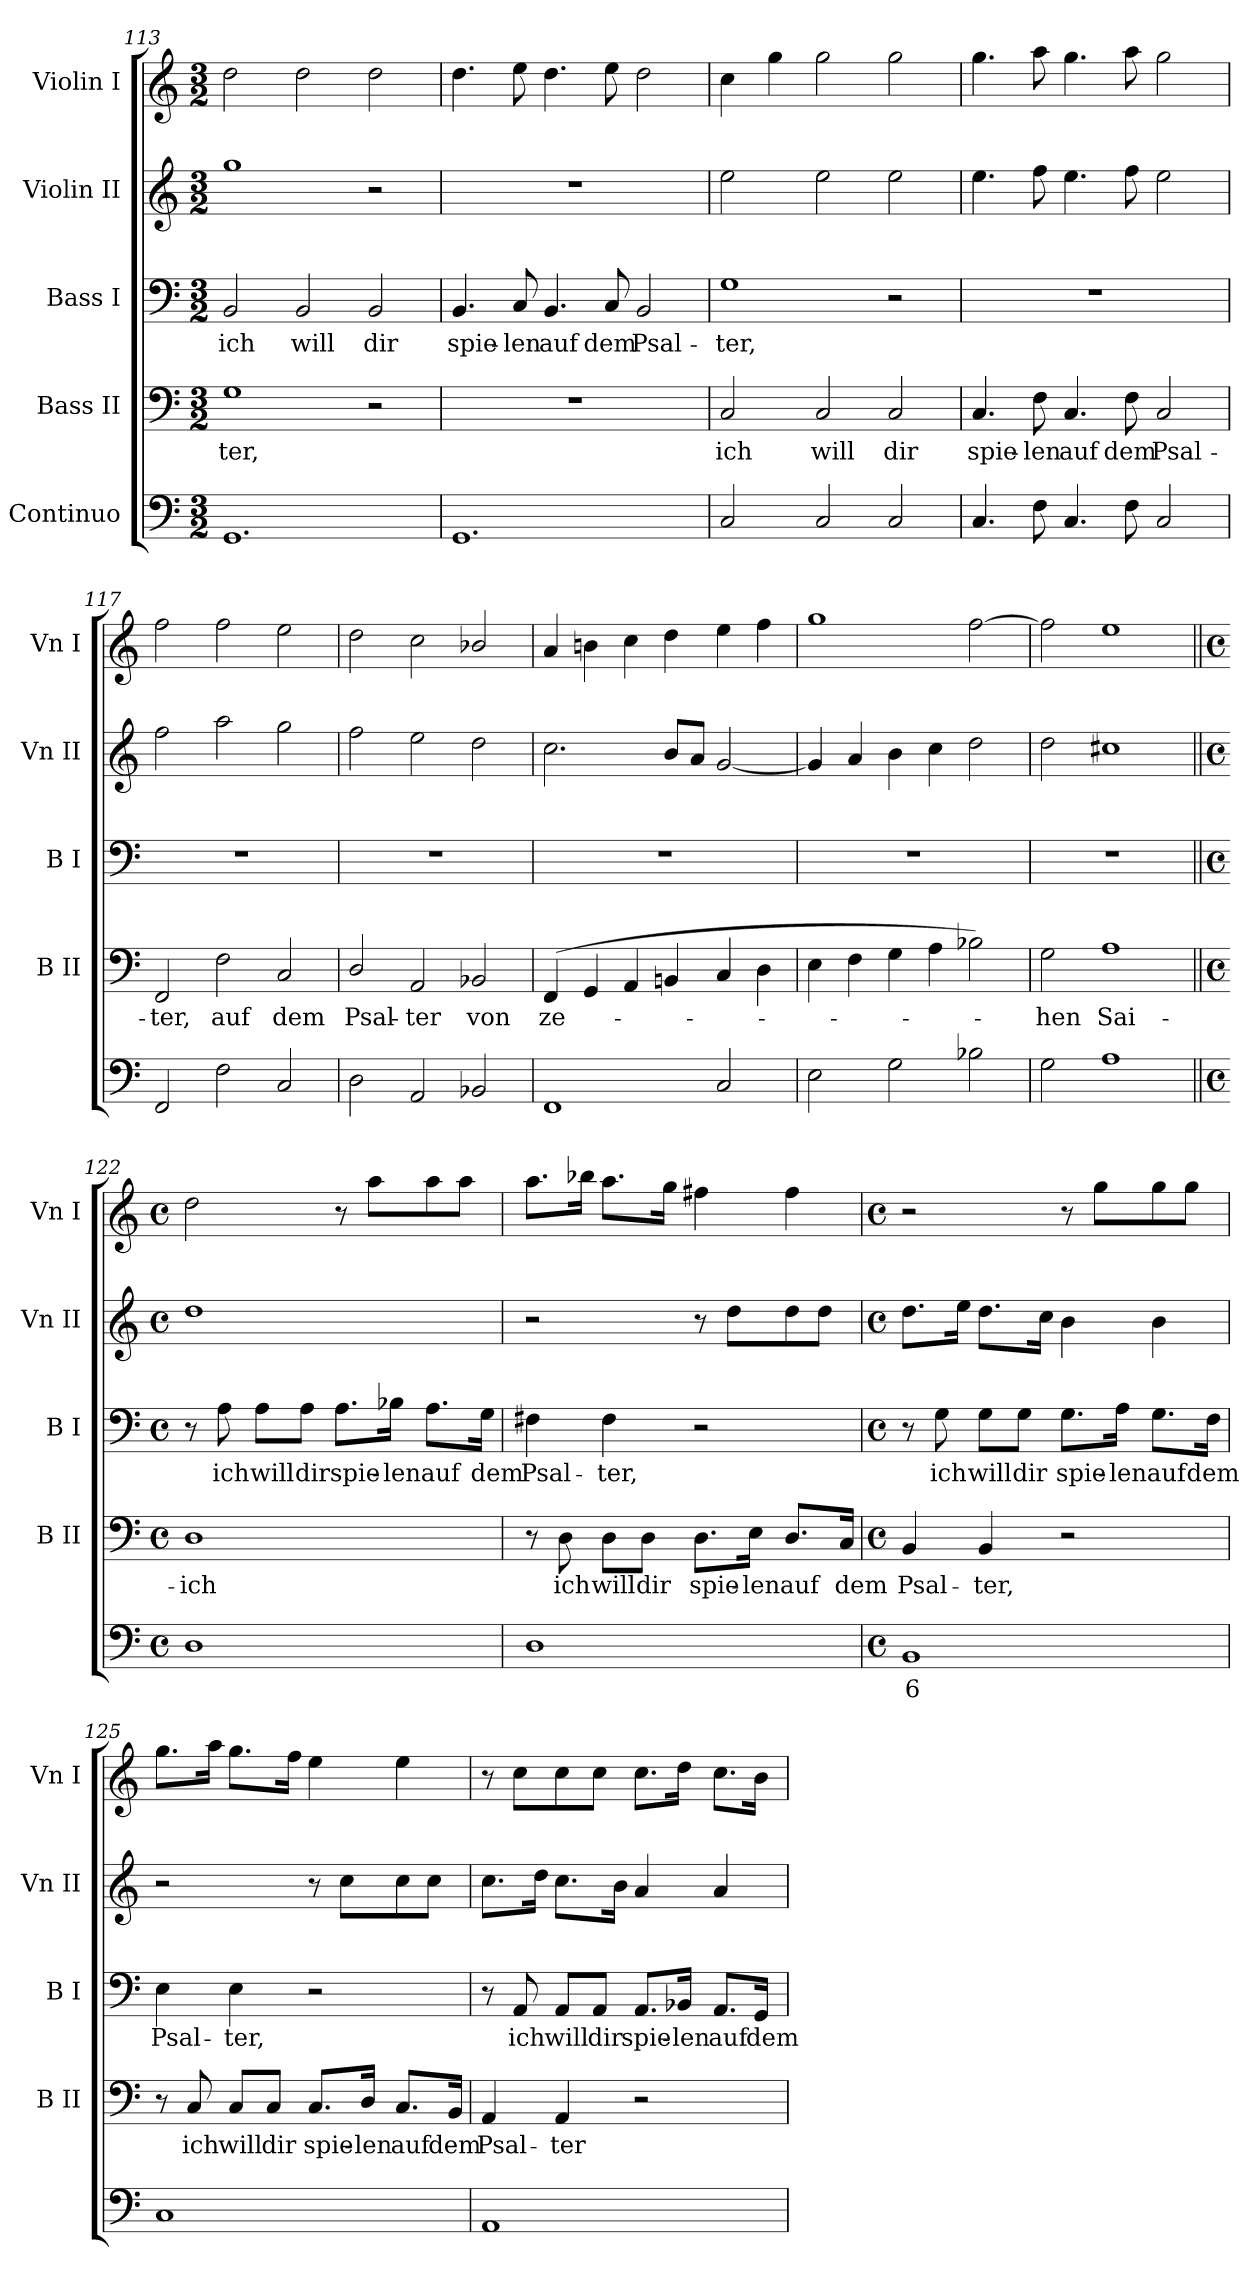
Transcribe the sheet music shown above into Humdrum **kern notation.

**kern	**text	**kern	**text	**kern	**text	**kern	**kern
*part5	*part5	*part4	*part4	*part3	*part3	*part2	*part1
*staff5	*staff5	*staff4	*staff4	*staff3	*staff3	*staff2	*staff1
*I"Continuo	*	*I"Bass II	*	*I"Bass I	*	*I"Violin II	*I"Violin I
*	*	*I'B II	*	*I'B I	*	*I'Vn II	*I'Vn I
!!LO:LB:g=z
*clefF4	*	*clefF4	*	*clefF4	*	*clefG2	*clefG2
*k[]	*	*k[]	*	*k[]	*	*k[]	*k[]
*C:	*	*C:	*	*C:	*	*C:	*C:
*M3/2	*	*M3/2	*	*M3/2	*	*M3/2	*M3/2
=113	=113	=113	=113	=113	=113	=113	=113
!	!	!	!LO:LY:b	!	!LO:LY:b	!	!
1.GG	.	1G	-ter,	2BB	ich	1gg	2dd
!	!	!	!	!	!LO:LY:b	!	!
.	.	.	.	2BB	will	.	2dd
!	!	!	!	!	!LO:LY:b	!	!
.	.	2r	.	2BB	dir	2r	2dd
=114	=114	=114	=114	=114	=114	=114	=114
!	!	!LO:N:vis=1	!	!	!LO:LY:b	!LO:N:vis=1	!
1.GG	.	1.r	.	4.BB	spie-	1.r	4.dd
!	!	!	!	!	!LO:LY:b	!	!
.	.	.	.	8C	-len	.	8ee
!	!	!	!	!	!LO:LY:b	!	!
.	.	.	.	4.BB	auf	.	4.dd
!	!	!	!	!	!LO:LY:b	!	!
.	.	.	.	8C	dem	.	8ee
!	!	!	!	!	!LO:LY:b	!	!
.	.	.	.	2BB	Psal-	.	2dd
=115	=115	=115	=115	=115	=115	=115	=115
!	!	!	!LO:LY:b	!	!LO:LY:b	!	!
2C	.	2C	ich	1G	-ter,	2ee	4cc
.	.	.	.	.	.	.	4gg
!	!	!	!LO:LY:b	!	!	!	!
2C	.	2C	will	.	.	2ee	2gg
!	!	!	!LO:LY:b	!	!	!	!
2C	.	2C	dir	2r	.	2ee	2gg
=116	=116	=116	=116	=116	=116	=116	=116
!	!	!	!LO:LY:b	!LO:N:vis=1	!	!	!
4.C	.	4.C	spie-	1.r	.	4.ee	4.gg
!	!	!	!LO:LY:b	!	!	!	!
8F	.	8F	-len	.	.	8ff	8aa
!	!	!	!LO:LY:b	!	!	!	!
4.C	.	4.C	auf	.	.	4.ee	4.gg
!	!	!	!LO:LY:b	!	!	!	!
8F	.	8F	dem	.	.	8ff	8aa
!	!	!	!LO:LY:b	!	!	!	!
2C	.	2C	Psal-	.	.	2ee	2gg
=117	=117	=117	=117	=117	=117	=117	=117
!	!	!	!LO:LY:b	!LO:N:vis=1	!	!	!
2FF	.	2FF	-ter,	1.r	.	2ff	2ff
!	!	!	!LO:LY:b	!	!	!	!
2F	.	2F	auf	.	.	2aa	2ff
!	!	!	!LO:LY:b	!	!	!	!
2C	.	2C	dem	.	.	2gg	2ee
=118	=118	=118	=118	=118	=118	=118	=118
!	!	!	!LO:LY:b	!LO:N:vis=1	!	!	!
2D	.	2D/	Psal-	1.r	.	2ff	2dd
!	!	!	!LO:LY:b	!	!	!	!
2AA	.	2AA	-ter	.	.	2ee	2cc
!	!	!	!LO:LY:b	!	!	!	!
2BB-X	.	2BB-X	von	.	.	2dd	2b-X/
!!LO:LB:g=z
=119	=119	=119	=119	=119	=119	=119	=119
!	!	!	!LO:LY:b	!LO:N:vis=1	!	!	!
1FF	.	(>4FF	ze-	1.r	.	2.cc	4a
.	.	4GG	.	.	.	.	4bn
.	.	4AA	.	.	.	.	4cc
.	.	4BBn	.	.	.	8bL	4dd
.	.	.	.	.	.	8aJ	.
2C	.	4C	.	.	.	[2g	4ee
.	.	4D	.	.	.	.	4ff
=120	=120	=120	=120	=120	=120	=120	=120
!	!	!	!	!LO:N:vis=1	!	!	!
2E	.	4E	.	1.r	.	4g]	1gg
.	.	4F	.	.	.	4a	.
2G	.	4G	.	.	.	4b	.
.	.	4A	.	.	.	4cc	.
2B-X	.	2B-X)	.	.	.	2dd	[2ff
=121	=121	=121	=121	=121	=121	=121	=121
!	!	!	!LO:LY:b	!LO:N:vis=1	!	!	!
2G	.	2G	hen	1.r	.	2dd	2ff]
!	!	!	!LO:LY:b	!	!	!	!
1A	.	1A	Sai-	.	.	1cc#X	1ee
=122||	=122||	=122||	=122||	=122||	=122||	=122||	=122||
*M4/4	*	*M4/4	*	*M4/4	*	*M4/4	*M4/4
*met(c)	*	*met(c)	*	*met(c)	*	*met(c)	*met(c)
!	!	!	!LO:LY:b	!	!	!	!
1D	.	1D	-ich	8r	.	1dd	2dd
!	!	!	!	!	!LO:LY:b	!	!
.	.	.	.	8A	ich	.	.
!	!	!	!	!	!LO:LY:b	!	!
.	.	.	.	8A\L	will	.	.
!	!	!	!	!	!LO:LY:b	!	!
.	.	.	.	8A\J	dir	.	.
!	!	!	!	!	!LO:LY:b	!	!
.	.	.	.	8.A\L	spie-	.	8r
.	.	.	.	.	.	.	8aaL
!	!	!	!	!	!LO:LY:b	!	!
.	.	.	.	16B-X\Jk	-len	.	.
!	!	!	!	!	!LO:LY:b	!	!
.	.	.	.	8.A\L	auf	.	8aa
.	.	.	.	.	.	.	8aaJ
!	!	!	!	!	!LO:LY:b	!	!
.	.	.	.	16G\Jk	dem	.	.
=123	=123	=123	=123	=123	=123	=123	=123
!	!	!	!	!	!LO:LY:b	!	!
1D	.	8r	.	4F#X	Psal-	2r	8.aaL
!	!	!	!LO:LY:b	!	!	!	!
.	.	8D	ich	.	.	.	.
.	.	.	.	.	.	.	16bb-XJ
!	!	!	!LO:LY:b	!	!LO:LY:b	!	!
.	.	8D\L	will	4F#	-ter,	.	8.aaL
!	!	!	!LO:LY:b	!	!	!	!
.	.	8D\J	dir	.	.	.	.
.	.	.	.	.	.	.	16ggJ
!	!	!	!LO:LY:b	!	!	!	!
.	.	8.D\L	spie-	2r	.	8r	4ff#X
.	.	.	.	.	.	8ddL	.
!	!	!	!LO:LY:b	!	!	!	!
.	.	16E\Jk	-len	.	.	.	.
!	!	!	!LO:LY:b	!	!	!	!
.	.	8.D/L	auf	.	.	8dd	4ff#
.	.	.	.	.	.	8ddJ	.
!	!	!	!LO:LY:b	!	!	!	!
.	.	16C/Jk	dem	.	.	.	.
!!LO:LB:g=z
=124	=124	=124	=124	=124	=124	=124	=124
*M4/4	*	*M4/4	*	*M4/4	*	*M4/4	*M4/4
*met(c)	*	*met(c)	*	*met(c)	*	*met(c)	*met(c)
!	!LO:LY:b	!	!LO:LY:b	!	!	!	!
1BB	6	4BB	Psal-	8r	.	8.ddL	2r
!	!	!	!	!	!LO:LY:b	!	!
.	.	.	.	8G	ich	.	.
.	.	.	.	.	.	16eeJ	.
!	!	!	!LO:LY:b	!	!LO:LY:b	!	!
.	.	4BB	-ter,	8G\L	will	8.ddL	.
!	!	!	!	!	!LO:LY:b	!	!
.	.	.	.	8G\J	dir	.	.
.	.	.	.	.	.	16ccJ	.
!	!	!	!	!	!LO:LY:b	!	!
.	.	2r	.	8.G\L	spie-	4b	8r
.	.	.	.	.	.	.	8ggL
!	!	!	!	!	!LO:LY:b	!	!
.	.	.	.	16A\Jk	-len	.	.
!	!	!	!	!	!LO:LY:b	!	!
.	.	.	.	8.G\L	auf	4b	8gg
.	.	.	.	.	.	.	8ggJ
!	!	!	!	!	!LO:LY:b	!	!
.	.	.	.	16F\Jk	dem	.	.
=125	=125	=125	=125	=125	=125	=125	=125
!	!	!	!	!	!LO:LY:b	!	!
1C	.	8r	.	4E	Psal-	2r	8.ggL
!	!	!	!LO:LY:b	!	!	!	!
.	.	8C	ich	.	.	.	.
.	.	.	.	.	.	.	16aaJ
!	!	!	!LO:LY:b	!	!LO:LY:b	!	!
.	.	8C/L	will	4E	-ter,	.	8.ggL
!	!	!	!LO:LY:b	!	!	!	!
.	.	8C/J	dir	.	.	.	.
.	.	.	.	.	.	.	16ffJ
!	!	!	!LO:LY:b	!	!	!	!
.	.	8.C/L	spie-	2r	.	8r	4ee
.	.	.	.	.	.	8ccL	.
!	!	!	!LO:LY:b	!	!	!	!
.	.	16D/Jk	-len	.	.	.	.
!	!	!	!LO:LY:b	!	!	!	!
.	.	8.C/L	auf	.	.	8cc	4ee
.	.	.	.	.	.	8ccJ	.
!	!	!	!LO:LY:b	!	!	!	!
.	.	16BB/Jk	dem	.	.	.	.
=126	=126	=126	=126	=126	=126	=126	=126
!	!	!	!LO:LY:b	!	!	!	!
1AA	.	4AA	Psal-	8r	.	8.ccL	8r
!	!	!	!	!	!LO:LY:b	!	!
.	.	.	.	8AA	ich	.	8ccL
.	.	.	.	.	.	16ddJ	.
!	!	!	!LO:LY:b	!	!LO:LY:b	!	!
.	.	4AA	-ter	8AA/L	will	8.ccL	8cc
!	!	!	!	!	!LO:LY:b	!	!
.	.	.	.	8AA/J	dir	.	8ccJ
.	.	.	.	.	.	16bJ	.
!	!	!	!	!	!LO:LY:b	!	!
.	.	2r	.	8.AA/L	spie-	4a	8.ccL
!	!	!	!	!	!LO:LY:b	!	!
.	.	.	.	16BB-X/Jk	-len	.	16ddJ
!	!	!	!	!	!LO:LY:b	!	!
.	.	.	.	8.AA/L	auf	4a	8.ccL
!	!	!	!	!	!LO:LY:b	!	!
.	.	.	.	16GG/Jk	dem	.	16bJ
=	=	=	=	=	=	=	=
*-	*-	*-	*-	*-	*-	*-	*-
